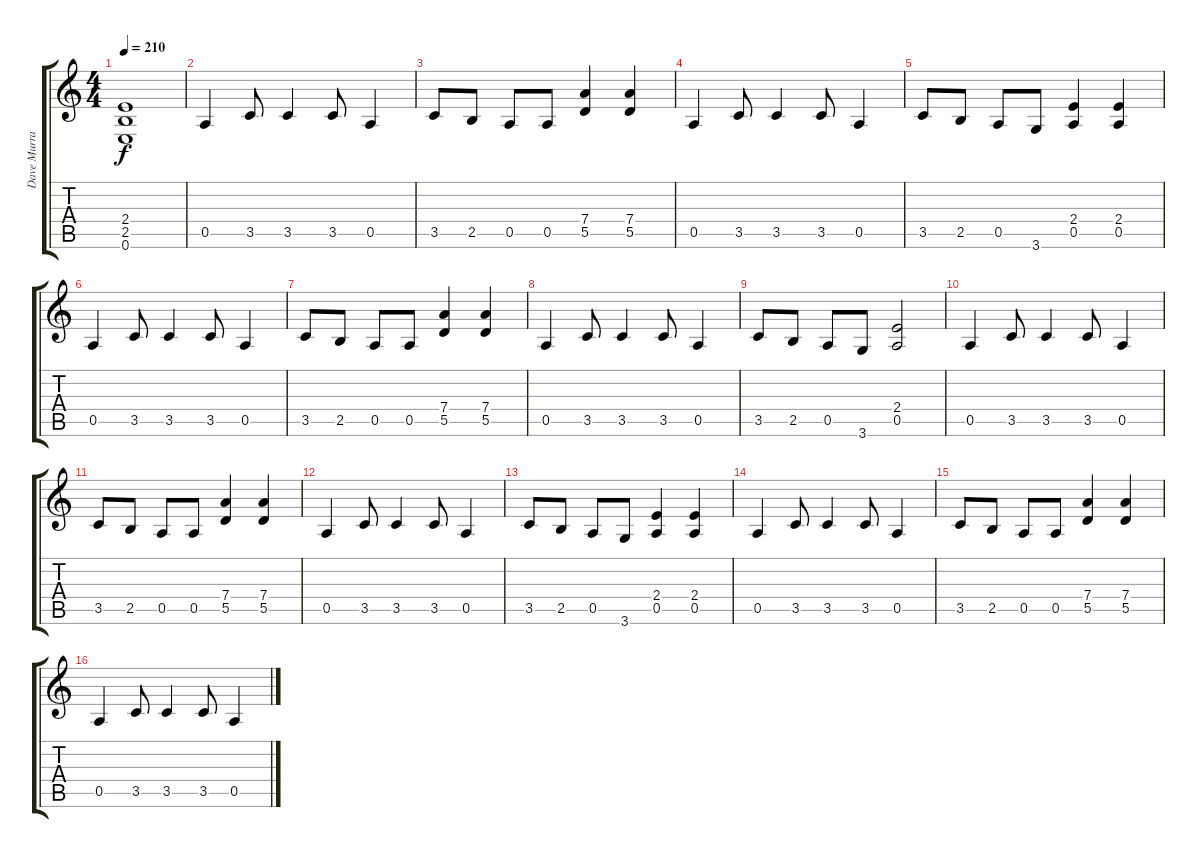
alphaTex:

\track ("Dave Murray" "Dave Murra") {instrument distortionguitar}
\staff {score tabs}
\tuning (E4 B3 G3 D3 A2 E2) {hide}
\ts (4 4)
\tempo 210
\clef g2
\ks c
(2.4 2.5 0.6).1{dy f} |
0.5.4{volume 14} 3.5.8 3.5.4 3.5.8 0.5.4 |
3.5.8 2.5.8 0.5.8 0.5.8 (7.4 5.5).4 (7.4 5.5).4 |
0.5.4 3.5.8 3.5.4 3.5.8 0.5.4 |
3.5.8 2.5.8 0.5.8 3.6.8 (2.4 0.5).4 (2.4 0.5).4 |
0.5.4 3.5.8 3.5.4 3.5.8 0.5.4 |
3.5.8 2.5.8 0.5.8 0.5.8 (7.4 5.5).4 (7.4 5.5).4 |
0.5.4 3.5.8 3.5.4 3.5.8 0.5.4 |
3.5.8 2.5.8 0.5.8 3.6.8 (2.4 0.5).2 |
0.5.4 3.5.8 3.5.4 3.5.8 0.5.4 |
3.5.8 2.5.8 0.5.8 0.5.8 (7.4 5.5).4 (7.4 5.5).4 |
0.5.4 3.5.8 3.5.4 3.5.8 0.5.4 |
3.5.8 2.5.8 0.5.8 3.6.8 (2.4 0.5).4 (2.4 0.5).4 |
0.5.4 3.5.8 3.5.4 3.5.8 0.5.4 |
3.5.8 2.5.8 0.5.8 0.5.8 (7.4 5.5).4 (7.4 5.5).4 |
0.5.4 3.5.8 3.5.4 3.5.8 0.5.4
